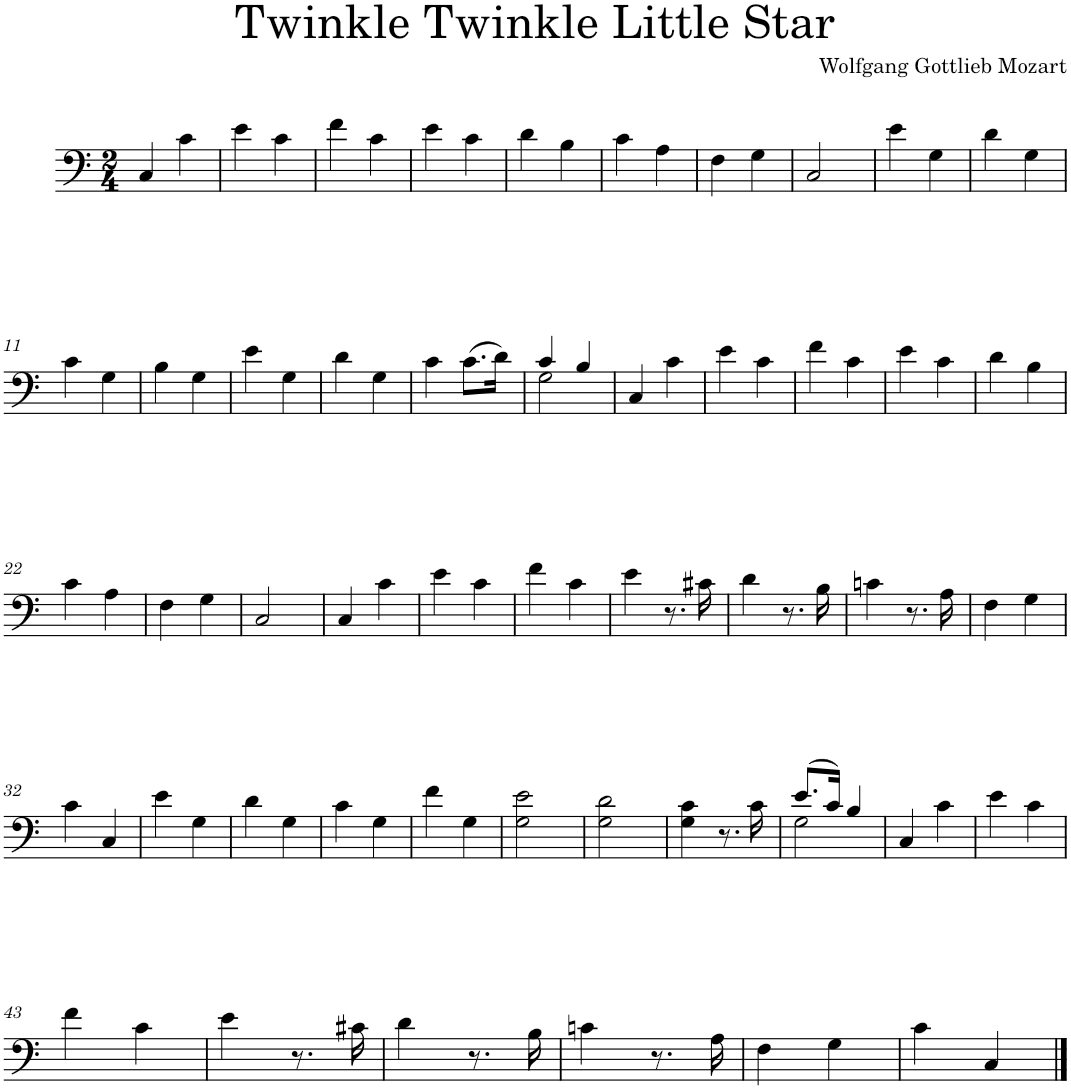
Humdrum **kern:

**kern
*part1
*staff1
*I"피아노
*clefF4
*k[]
*M2/4
=1
4C/
4c\
=2
4e\
4c\
=3
4f\
4c\
=4
4e\
4c\
=5
4d\
4B\
=6
4c\
4A\
=7
4F\
4G\
=8
2C/
=9
4e\
4G\
=10
4d\
4G\
!!LO:LB:g=z
=11
4c\
4G\
=12
4B\
4G\
=13
4e\
4G\
=14
4d\
4G\
=15
4c\
(8.c\L
16d\Jk)
=16
*^
4c/	2G\
4B/	.
*v	*v
=17
4C/
4c\
=18
4e\
4c\
=19
4f\
4c\
=20
4e\
4c\
=21
4d\
4B\
!!LO:LB:g=z
=22
4c\
4A\
=23
4F\
4G\
=24
2C/
=25
4C/
4c\
=26
4e\
4c\
=27
4f\
4c\
=28
4e\
8.r
16c#X\
=29
4d\
8.r
16B\
=30
4cn\
8.r
16A\
=31
4F\
4G\
!!LO:LB:g=z
=32
4c\
4C/
=33
4e\
4G\
=34
4d\
4G\
=35
4c\
4G\
=36
4f\
4G\
=37
2G\ 2e\
=38
2G\ 2d\
=39
4G\ 4c\
8.r
16c\
=40
*^
(8.e/L	2G\
16c/Jk)	.
4B/	.
*v	*v
=41
4C/
4c\
=42
4e\
4c\
!!LO:LB:g=z
=43
4f\
4c\
=44
4e\
8.r
16c#X\
=45
4d\
8.r
16B\
=46
4cn\
8.r
16A\
=47
4F\
4G\
=48
4c\
4C/
==
*-
